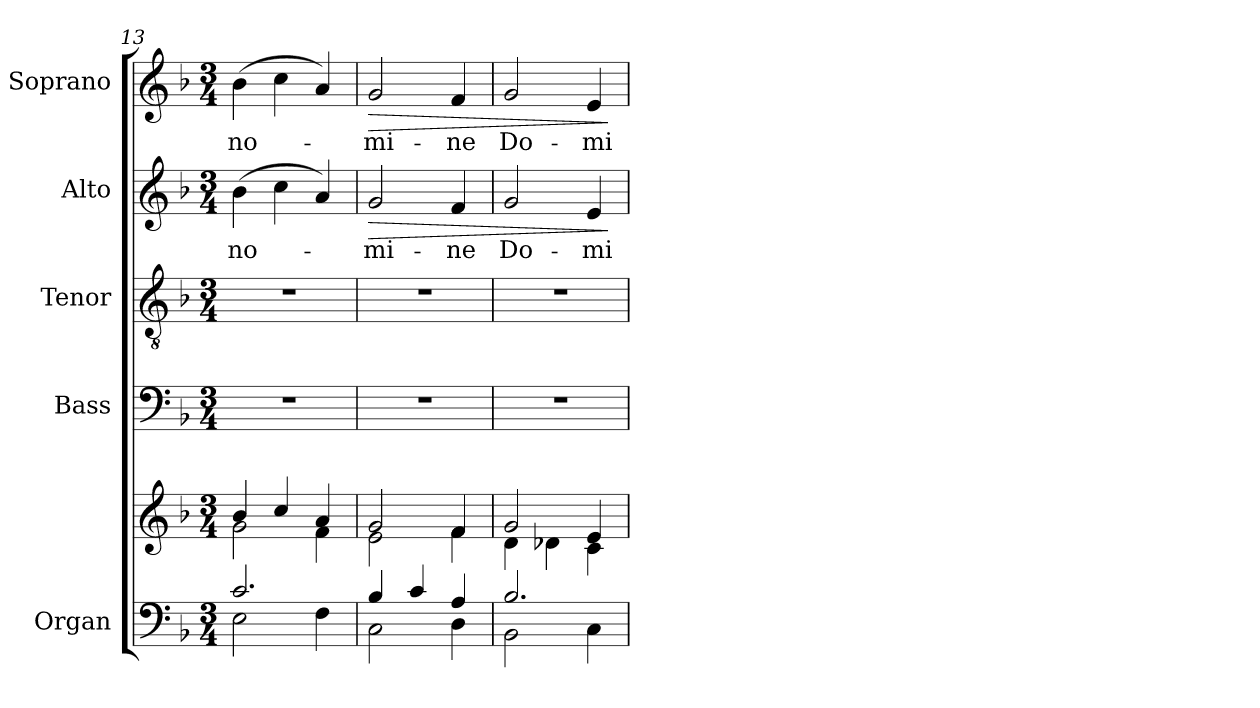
**kern	**kern	**kern	**kern	**kern	**text	**dynam	**kern	**text	**dynam
*part5	*part5	*part4	*part3	*part2	*part2	*part2	*part1	*part1	*part1
*staff6	*staff5	*staff4	*staff3	*staff2	*staff2	*staff2	*staff1	*staff1	*staff1
*I"Organ	*	*I"Bass	*I"Tenor	*I"Alto	*	*	*I"Soprano	*	*
*I'Org.	*	*I'B.	*I'T.	*I'A.	*	*	*I'S.	*	*
*clefF4	*clefG2	*clefF4	*clefGv2	*clefG2	*	*	*clefG2	*	*
*k[b-]	*k[b-]	*k[b-]	*k[b-]	*k[b-]	*	*	*k[b-]	*	*
*F:	*F:	*F:	*F:	*F:	*	*	*F:	*	*
*M3/4	*M3/4	*M3/4	*M3/4	*M3/4	*	*	*M3/4	*	*
=13	=13	=13	=13	=13	=13	=13	=13	=13	=13
*^	*^	*	*	*	*	*	*	*	*
!	!	!	!	!	!	!	!LO:LY:b	!	!	!LO:LY:b	!
2.c/	2E\	4b-/	2g\	2.r	2.r	(>4b-\	no-	.	(>4b-\	no-	.
.	.	4cc/	.	.	.	4cc\	.	.	4cc\	.	.
.	4F\	4a/	4f\	.	.	4a/)	.	.	4a/)	.	.
=14	=14	=14	=14	=14	=14	=14	=14	=14	=14	=14	=14
!	!	!	!	!	!	!	!LO:LY:b	!LO:HP:b	!	!LO:LY:b	!LO:HP:b
4B-/	2C\	2g/	2e\	2.r	2.r	2g/	-mi-	>	2g/	-mi-	>
4c/	.	.	.	.	.	.	.	.	.	.	.
!	!	!	!	!	!	!	!LO:LY:b	!	!	!LO:LY:b	!
4A/	4D\	4f/	4f\	.	.	4f/	-ne	.	4f/	-ne	.
=15	=15	=15	=15	=15	=15	=15	=15	=15	=15	=15	=15
!	!	!	!	!	!	!	!LO:LY:b	!	!	!LO:LY:b	!
2.B-/	2BB-\	2g/	4d\	2.r	2.r	2g/	Do-	.	2g/	Do-	.
.	.	.	4d-X\	.	.	.	.	.	.	.	.
!	!	!	!	!	!	!	!LO:LY:b	!	!	!LO:LY:b	!
.	4C\	4e/	4c\	.	.	4e/	-mi-	.	4e/	-mi-	.
*v	*v	*	*	*	*	*	*	*	*	*	*
*	*v	*v	*	*	*	*	*	*	*	*
.	.	.	.	.	.	]	.	.	]
=	=	=	=	=	=	=	=	=	=
*-	*-	*-	*-	*-	*-	*-	*-	*-	*-
